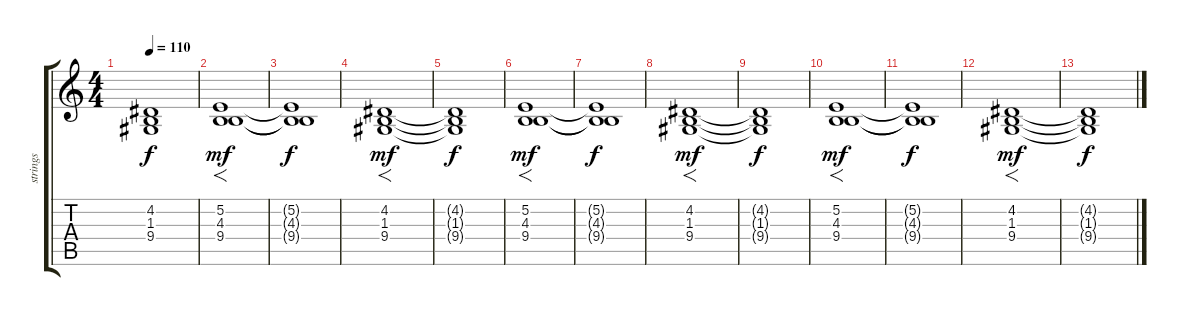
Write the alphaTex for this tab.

\track ("strings" "strings") {instrument viola}
\staff {score tabs}
\tuning (E4 B3 G3 D3 A2 E2) {hide}
\ts (4 4)
\tempo 110
\clef g2
\ks c
(4.2{t} 1.3{t} 9.4{t}).1{dy f} |
(5.2 4.3 9.4).1{f dy mf} |
(5.2{t} 4.3{t} 9.4{t}).1{dy f} |
(4.2 1.3 9.4).1{f dy mf} |
(4.2{t} 1.3{t} 9.4{t}).1{dy f} |
(5.2 4.3 9.4).1{f dy mf} |
(5.2{t} 4.3{t} 9.4{t}).1{dy f} |
(4.2 1.3 9.4).1{f dy mf} |
(4.2{t} 1.3{t} 9.4{t}).1{dy f} |
(5.2 4.3 9.4).1{f dy mf} |
(5.2{t} 4.3{t} 9.4{t}).1{dy f} |
(4.2 1.3 9.4).1{f dy mf} |
(4.2{t} 1.3{t} 9.4{t}).1{dy f}
